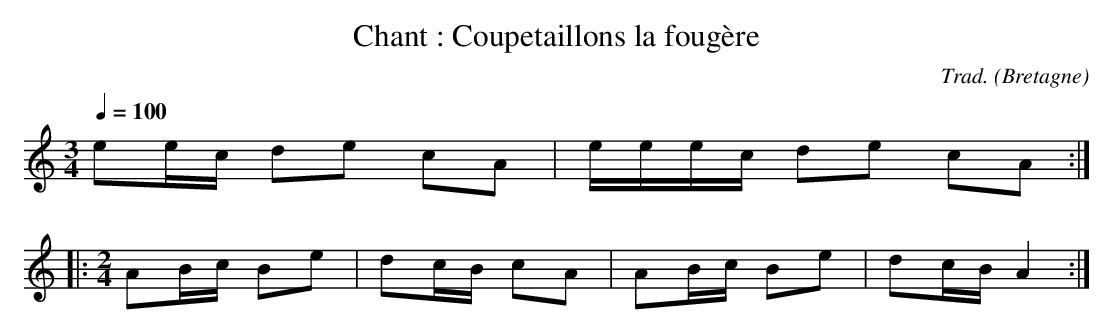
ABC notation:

X:1
T:Chant : Coupetaillons la fougère
C:Trad.
O:Bretagne
M:3/4
L:1/8
Q:1/4=100
K:C
ee/c/ de cA | e/e/e/c/ de cA ::
M:2/4
AB/c/ Be | dc/B/ cA | AB/c/ Be | dc/B/ A2 :|
